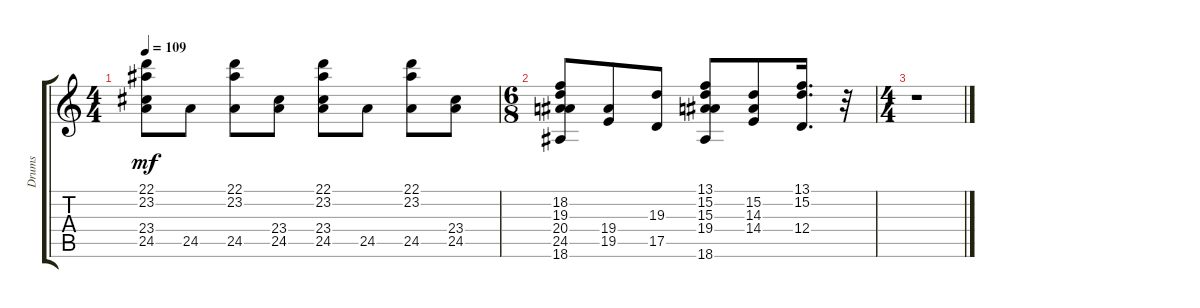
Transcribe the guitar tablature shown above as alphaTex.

\track ("Drums" "Drums") {instrument melodictom}
\staff {score tabs}
\tuning (E4 B3 G3 D3 A2 E2) {hide}
\ts (4 4)
\tempo 109
\clef g2
\ks c
(22.1 23.2 23.4 24.5).8{dy mf} 24.5.8 (22.1 23.2 24.5).8 (23.4 24.5).8 (22.1 23.2 23.4 24.5).8 24.5.8 (22.1 23.2 24.5).8 (23.4 24.5).8 |
\ts (6 8)
(18.2 19.3 20.4 24.5 18.6).8 (19.4 19.5).8 (19.3 17.5).8 (13.1 15.2 15.3 19.4 18.6).8 (15.2 14.3 14.4).8 (13.1 15.2 12.4).16{d} r.32 |
\ts (4 4)
r.1
